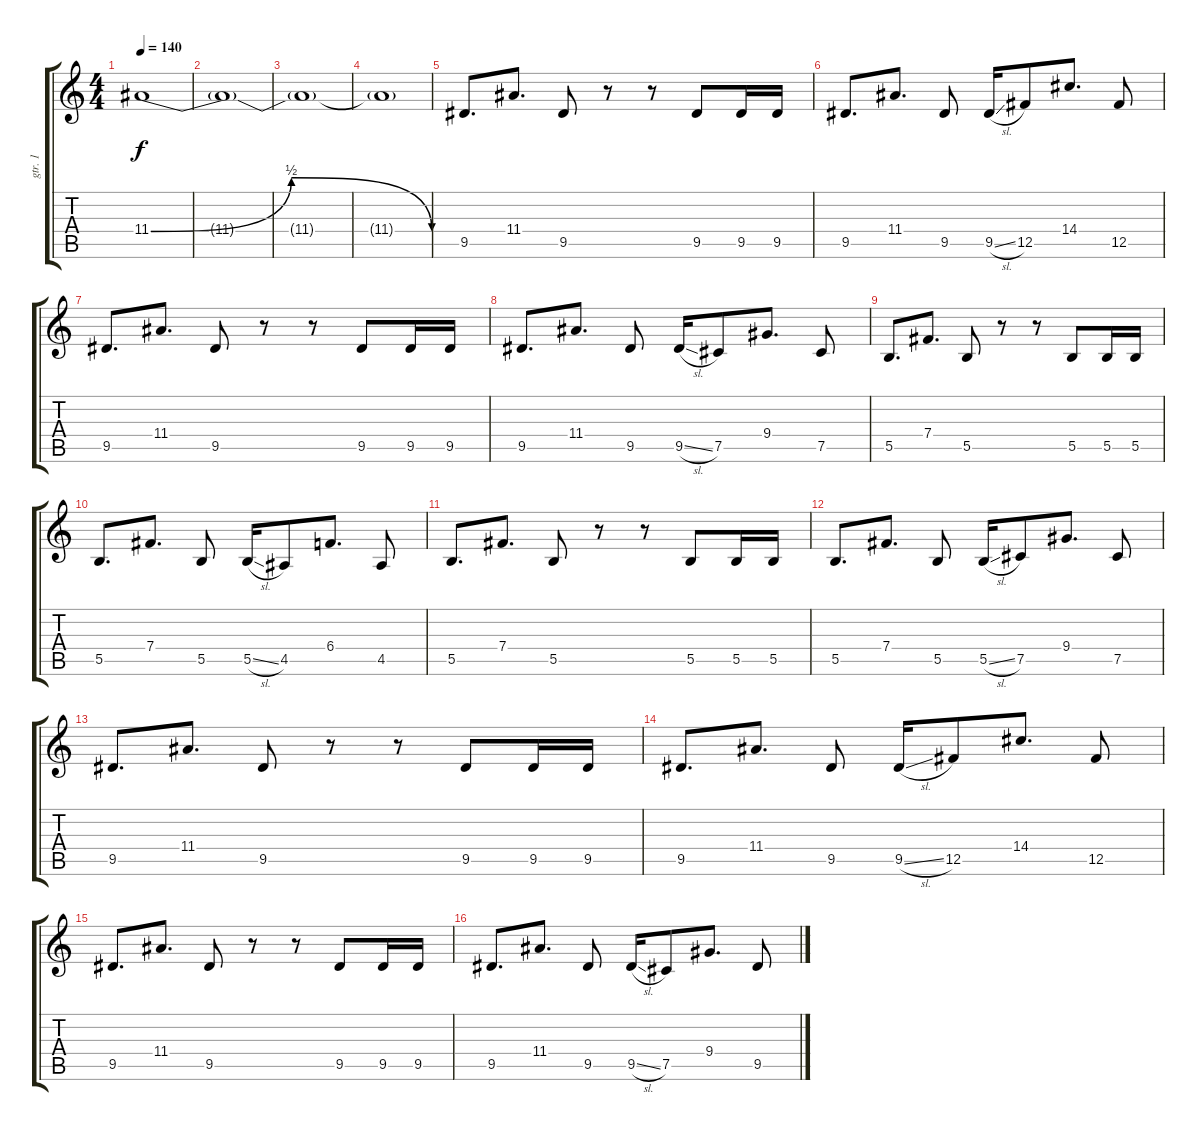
\track ("gtr. 1" "gtr. 1") {instrument distortionguitar}
\staff {score tabs}
\tuning (Db4 Ab3 E3 B2 Gb2 B1) {hide}
\ts (4 4)
\tempo 140
\clef g2
\ks c
11.4{be (bendrelease 0 0 20 2 35 2 60 0)}.1{dy f} |
11.4{t}.1 |
11.4{t}.1 |
11.4{t}.1 |
9.5.8{d} 11.4.8{d} 9.5.8 r.8 r.8 9.5.8 9.5.16 9.5.16 |
9.5.8{d} 11.4.8{d} 9.5.8 9.5{sl}.16 12.5.8 14.4.8{d} 12.5.8 |
9.5.8{d} 11.4.8{d} 9.5.8 r.8 r.8 9.5.8 9.5.16 9.5.16 |
9.5.8{d} 11.4.8{d} 9.5.8 9.5{sl}.16 7.5.8 9.4.8{d} 7.5.8 |
5.5.8{d} 7.4.8{d} 5.5.8 r.8 r.8 5.5.8 5.5.16 5.5.16 |
5.5.8{d} 7.4.8{d} 5.5.8 5.5{sl}.16 4.5.8 6.4.8{d} 4.5.8 |
5.5.8{d} 7.4.8{d} 5.5.8 r.8 r.8 5.5.8 5.5.16 5.5.16 |
5.5.8{d} 7.4.8{d} 5.5.8 5.5{sl}.16 7.5.8 9.4.8{d} 7.5.8 |
9.5.8{d} 11.4.8{d} 9.5.8 r.8 r.8 9.5.8 9.5.16 9.5.16 |
9.5.8{d} 11.4.8{d} 9.5.8 9.5{sl}.16 12.5.8 14.4.8{d} 12.5.8 |
9.5.8{d} 11.4.8{d} 9.5.8 r.8 r.8 9.5.8 9.5.16 9.5.16 |
9.5.8{d} 11.4.8{d} 9.5.8 9.5{sl}.16 7.5.8 9.4.8{d} 9.5.8
